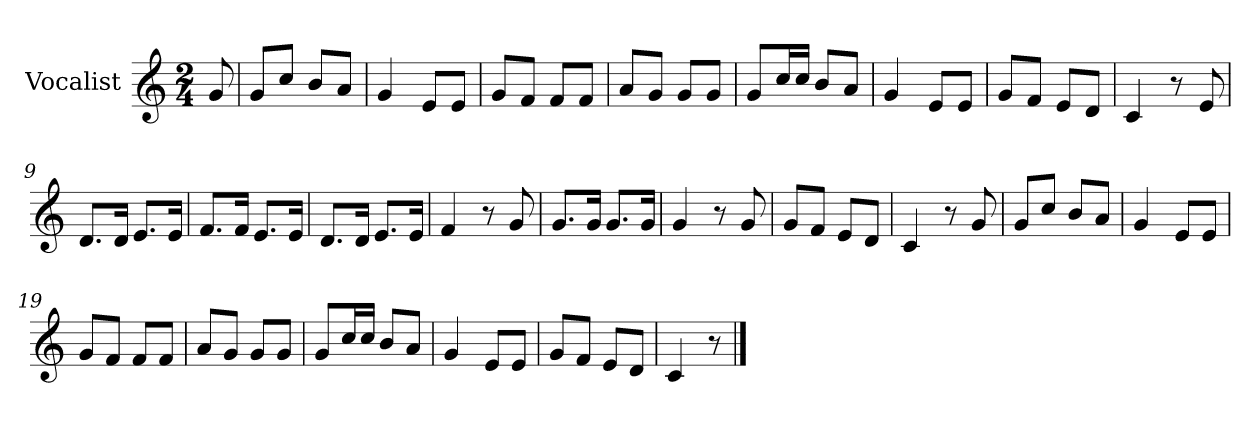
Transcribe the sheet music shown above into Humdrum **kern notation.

**kern
*part1
*staff1
*I"Vocalist
*k[]
*C:
*M2/4
=
8g
=1
8gL
8ccJ
8bL
8aJ
=2
4g
8eL
8eJ
=3
8gL
8fJ
8fL
8fJ
=4
8aL
8gJ
8gL
8gJ
=5
8gL
16ccL
16ccJJ
8bL
8aJ
=6
4g
8eL
8eJ
=7
8gL
8fJ
8eL
8dJ
=8
4c
8r
8e
=9
8.dL
16dJk
8.eL
16eJk
=10
8.fL
16fJk
8.eL
16eJk
=11
8.dL
16dJk
8.eL
16eJk
=12
4f
8r
8g
=13
8.gL
16gJk
8.gL
16gJk
=14
4g
8r
8g
=15
8gL
8fJ
8eL
8dJ
=16
4c
8r
8g
=17
8gL
8ccJ
8bL
8aJ
=18
4g
8eL
8eJ
=19
8gL
8fJ
8fL
8fJ
=20
8aL
8gJ
8gL
8gJ
=21
8gL
16ccL
16ccJJ
8bL
8aJ
=22
4g
8eL
8eJ
=23
8gL
8fJ
8eL
8dJ
=24
4c
8r
==
*-
